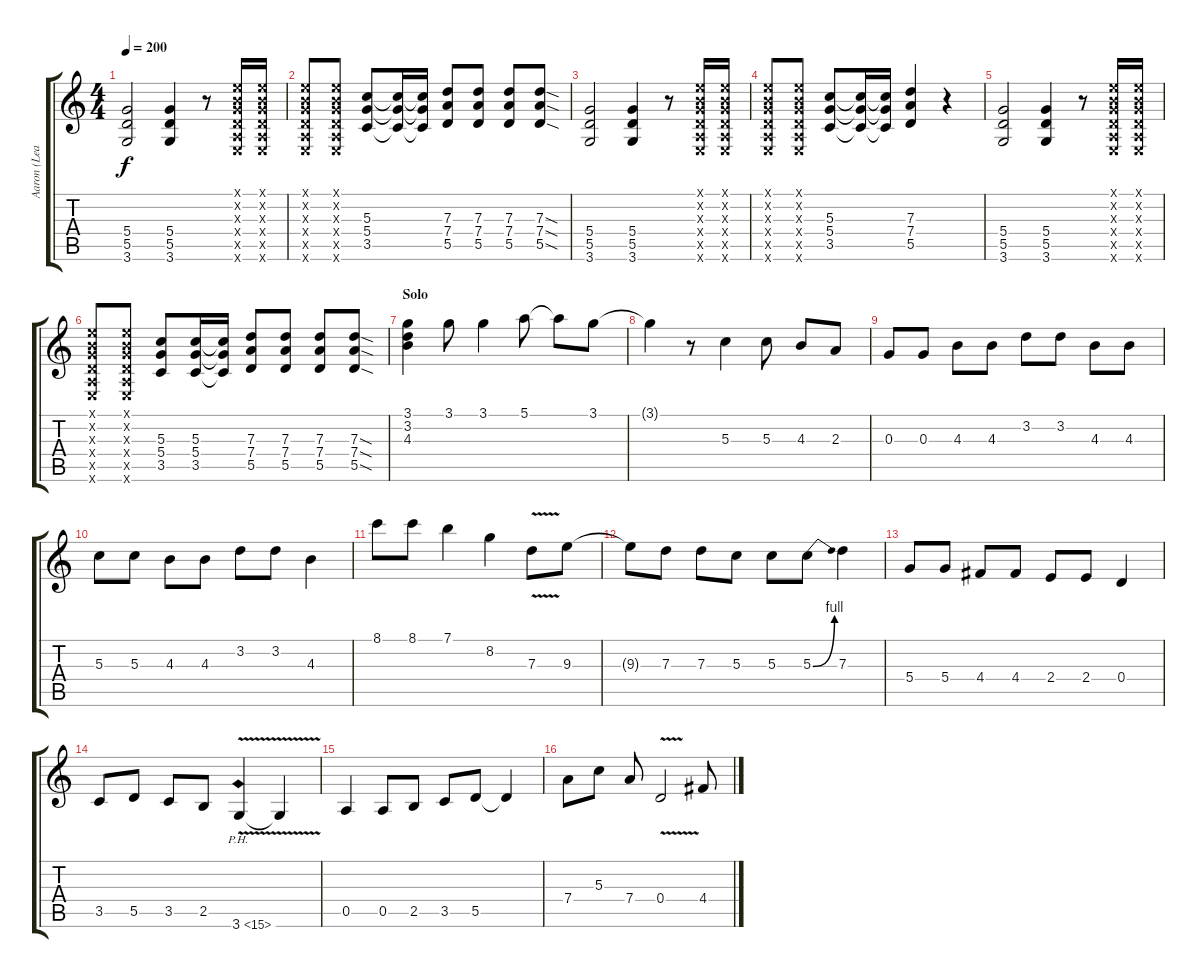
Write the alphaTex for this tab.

\track ("Aaron (Lead Guitar)" "Aaron (Lea") {instrument electricguitarmuted}
\staff {score tabs}
\tuning (E4 B3 G3 D3 A2 E2) {hide}
\ts (4 4)
\tempo 200
\clef g2
\ks c
(5.4 5.5 3.6).2{dy f volume 13 instrument distortionguitar} (5.4 5.5 3.6).4 r.8 (0.1{x} 0.2{x} 0.3{x} 0.4{x} 0.5{x} 0.6{x}).16 (0.1{x} 0.2{x} 0.3{x} 0.4{x} 0.5{x} 0.6{x}).16 |
(0.1{x} 0.2{x} 0.3{x} 0.4{x} 0.5{x} 0.6{x}).8 (0.1{x} 0.2{x} 0.3{x} 0.4{x} 0.5{x} 0.6{x}).8 (5.3 5.4 3.5).8 (5.3{t} 5.4{t} 3.5{t}).16 (5.3{t} 5.4{t} 3.5{t}).16 (7.3 7.4 5.5).8 (7.3 7.4 5.5).8 (7.3 7.4 5.5).8 (7.3{sod} 7.4{sod} 5.5{sod}).8 |
(5.4 5.5 3.6).2{volume 13 instrument distortionguitar} (5.4 5.5 3.6).4 r.8 (0.1{x} 0.2{x} 0.3{x} 0.4{x} 0.5{x} 0.6{x}).16 (0.1{x} 0.2{x} 0.3{x} 0.4{x} 0.5{x} 0.6{x}).16 |
(0.1{x} 0.2{x} 0.3{x} 0.4{x} 0.5{x} 0.6{x}).8 (0.1{x} 0.2{x} 0.3{x} 0.4{x} 0.5{x} 0.6{x}).8 (5.3 5.4 3.5).8 (5.3{t} 5.4{t} 3.5{t}).16 (5.3{t} 5.4{t} 3.5{t}).16 (7.3 7.4 5.5).4 r.4 |
(5.4 5.5 3.6).2{volume 13 instrument distortionguitar} (5.4 5.5 3.6).4 r.8 (0.1{x} 0.2{x} 0.3{x} 0.4{x} 0.5{x} 0.6{x}).16 (0.1{x} 0.2{x} 0.3{x} 0.4{x} 0.5{x} 0.6{x}).16 |
(0.1{x} 0.2{x} 0.3{x} 0.4{x} 0.5{x} 0.6{x}).8 (0.1{x} 0.2{x} 0.3{x} 0.4{x} 0.5{x} 0.6{x}).8 (5.3 5.4 3.5).8 (5.3 5.4 3.5).16 (5.3{t} 5.4{t} 3.5{t}).16 (7.3 7.4 5.5).8 (7.3 7.4 5.5).8 (7.3 7.4 5.5).8 (7.3{sod} 7.4{sod} 5.5{sod}).8 |
\section ("" "Solo")
(3.1 3.2 4.3).4{volume 13 instrument distortionguitar} 3.1.8 3.1.4 5.1.8 5.1{t}.8 3.1.8 |
3.1{t}.4 r.8 5.3.4 5.3.8 4.3.8 2.3.8 |
0.3.8 0.3.8 4.3.8 4.3.8 3.2.8 3.2.8 4.3.8 4.3.8 |
5.3.8 5.3.8 4.3.8 4.3.8 3.2.8 3.2.8 4.3.4 |
8.1.8 8.1.8 7.1.4 8.2.4 7.3{v}.8 9.3.8 |
9.3{t}.8 7.3.8 7.3.8 5.3.8 5.3.8 5.3{be (bend 0 0 60 4)}.8 7.3.4 |
5.4.8 5.4.8 4.4.8 4.4.8 2.4.8 2.4.8 0.4.4 |
3.5.8 5.5.8 3.5.8 2.5.8 3.6{ph 12 v}.4 3.6{t}.4 |
0.5.4 0.5.8 2.5.8 3.5.8 5.5.8 5.5{t}.4 |
7.4.8 5.3.8 7.4.8 0.4{v}.2 4.4.8
